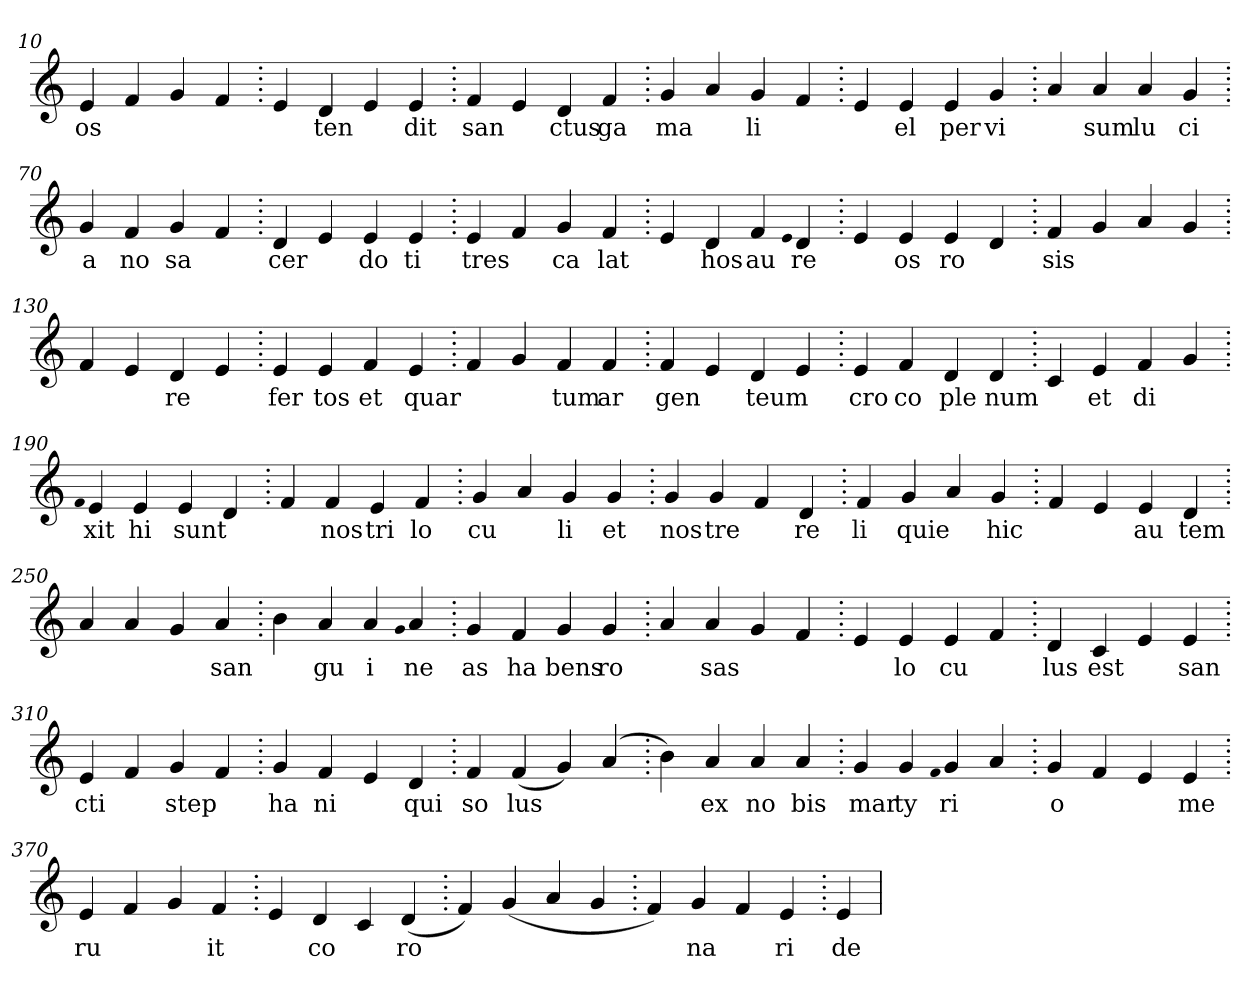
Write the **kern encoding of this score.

**kern	**text
*part1	*part1
*staff1	*staff1
*clefG2	*
=10.	=10.
4e	os
4f	.
4g	.
4f	.
=20.	=20.
4e	.
4d	ten
4e	.
4e	dit
=30.	=30.
4f	san
4e	.
4d	ctus
4f	ga
=40.	=40.
4g	ma
4a	.
4g	li
4f	.
=50.	=50.
4e	.
4e	el
4e	per
4g	vi
=60.	=60.
4a	.
4a	sum
4a	lu
4g	ci
=70.	=70.
4g	a
4f	no
4g	sa
4f	.
=80.	=80.
4d	cer
4e	.
4e	do
4e	ti
=90.	=90.
4e	tres
4f	.
4g	ca
4f	lat
=100.	=100.
4e	.
4d	hos
4f	au
qqe	.
4d	re
=110.	=110.
4e	.
4e	os
4e	ro
4d	.
=120.	=120.
4f	sis
4g	.
4a	.
4g	.
=130.	=130.
4f	.
4e	.
4d	re
4e	.
=140.	=140.
4e	fer
4e	tos
4f	et
4e	quar
=150.	=150.
4f	.
4g	.
4f	tum
4f	ar
=160.	=160.
4f	gen
4e	.
4d	teum
4e	.
=170.	=170.
4e	cro
4f	co
4d	ple
4d	num
=180.	=180.
4c	.
4e	et
4f	di
4g	.
=190.	=190.
qqf	.
4e	xit
4e	hi
4e	sunt
4d	.
=200.	=200.
4f	.
4f	nos
4e	tri
4f	lo
=210.	=210.
4g	cu
4a	.
4g	li
4g	et
=220.	=220.
4g	nos
4g	tre
4f	.
4d	re
=230.	=230.
4f	li
4g	quie
4a	.
4g	hic
=240.	=240.
4f	.
4e	.
4e	au
4d	tem
=250.	=250.
4a	.
4a	.
4g	.
4a	san
=260.	=260.
4b	.
4a	gu
4a	i
qqg	.
4a	ne
=270.	=270.
4g	as
4f	ha
4g	bens
4g	ro
=280.	=280.
4a	.
4a	sas
4g	.
4f	.
=290.	=290.
4e	.
4e	lo
4e	cu
4f	.
=300.	=300.
4d	lus
4c	est
4e	.
4e	san
=310.	=310.
4e	cti
4f	.
4g	step
4f	.
=320.	=320.
4g	ha
4f	ni
4e	.
4d	qui
=330.	=330.
4f	so
(>4f	lus
4g)	.
(>4a	.
=340.	=340.
4b)	.
4a	ex
4a	no
4a	bis
=350.	=350.
4g	mar
4g	ty
qqf	.
4g	ri
4a	.
=360.	=360.
4g	o
4f	.
4e	.
4e	me
=370.	=370.
4e	ru
4f	.
4g	.
4f	it
=380.	=380.
4e	.
4d	co
4c	.
(>4d	ro
=390.	=390.
4f)	.
(>4g	.
4a	.
4g	.
=400.	=400.
4f)	.
4g	na
4f	.
4e	ri
=410.	=410.
4e	de
=	=
*-	*-
